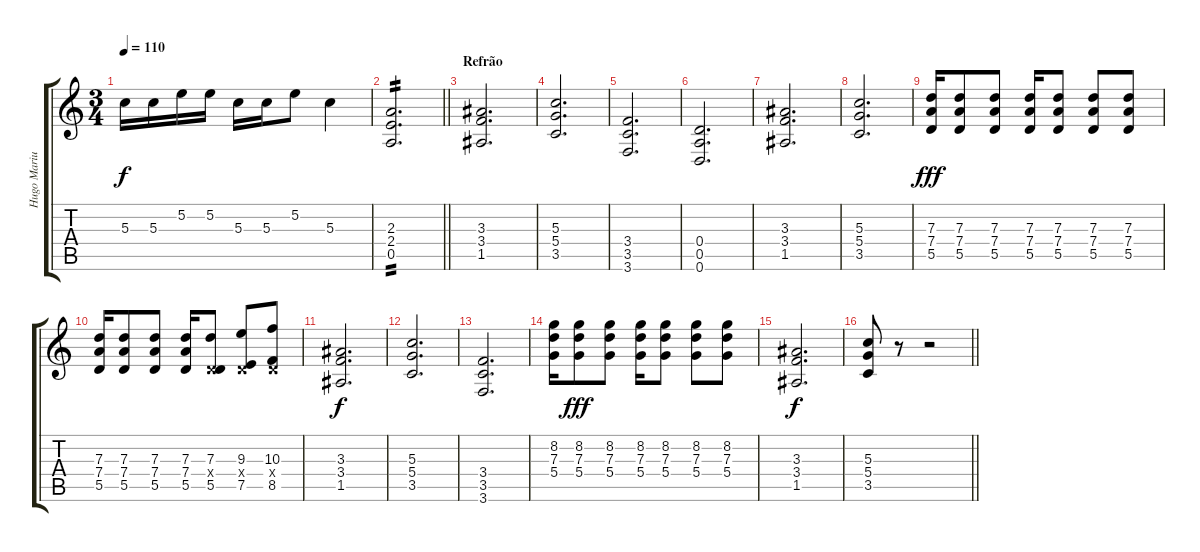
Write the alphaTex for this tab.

\track ("Hugo Mariuti (Guitarra)" "Hugo Mariu") {instrument distortionguitar}
\staff {score tabs}
\tuning (E4 B3 G3 D3 A2 D2) {hide}
\ts (3 4)
\tempo 110
\clef g2
\ks c
5.3.16{dy f} 5.3.16 5.2.16 5.2.16 5.3.16 5.3.16 5.2.8 5.3.4 |
\barLineRight lightlight
(2.3 2.4 0.5).2{d tp 2} |
\section ("" "Refrão")
(3.3 3.4 1.5).2{d} |
(5.3 5.4 3.5).2{d} |
(3.4 3.5 3.6).2{d} |
(0.4 0.5 0.6).2{d} |
(3.3 3.4 1.5).2{d} |
(5.3 5.4 3.5).2{d} |
(7.3 7.4 5.5).16{dy fff} (7.3 7.4 5.5).8 (7.3 7.4 5.5).8 (7.3 7.4 5.5).16 (7.3 7.4 5.5).8 (7.3 7.4 5.5).8 (7.3 7.4 5.5).8 |
(7.3 7.4 5.5).16 (7.3 7.4 5.5).8 (7.3 7.4 5.5).8 (7.3 7.4 5.5).16 (7.3 0.4{x} 5.5).8 (9.3 0.4{x} 7.5).8 (10.3 0.4{x} 8.5).8 |
(3.3 3.4 1.5).2{d dy f} |
(5.3 5.4 3.5).2{d} |
(3.4 3.5 3.6).2{d} |
(8.2 7.3 5.4).16 (8.2 7.3 5.4).8{dy fff} (8.2 7.3 5.4).8 (8.2 7.3 5.4).16 (8.2 7.3 5.4).8 (8.2 7.3 5.4).8 (8.2 7.3 5.4).8 |
(3.3 3.4 1.5).2{d dy f} |
\barLineRight lightlight
(5.3 5.4 3.5).8 r.8 r.2
